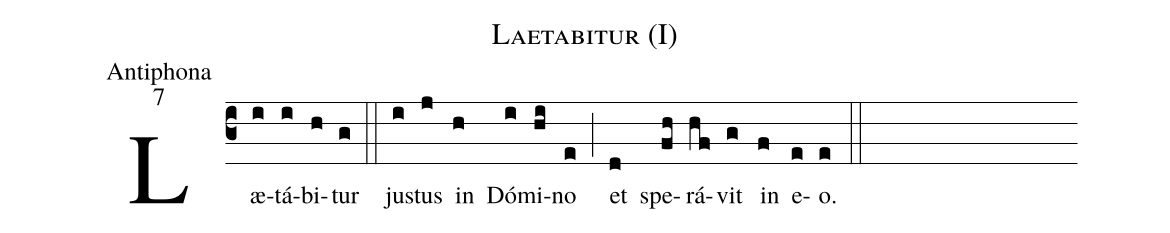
name:Laetabitur (I);
office-part:Antiphona;
mode:7;
%%
(c3) Læ(i)tá(i)bi(h)tur(g) (::)
ju(i)stus(j) in(h) Dó(i)mi(hi)no(e) (;) et(d) spe(fh)rá(hf)vit(g) in(f) e(e)o.(e) (::)
